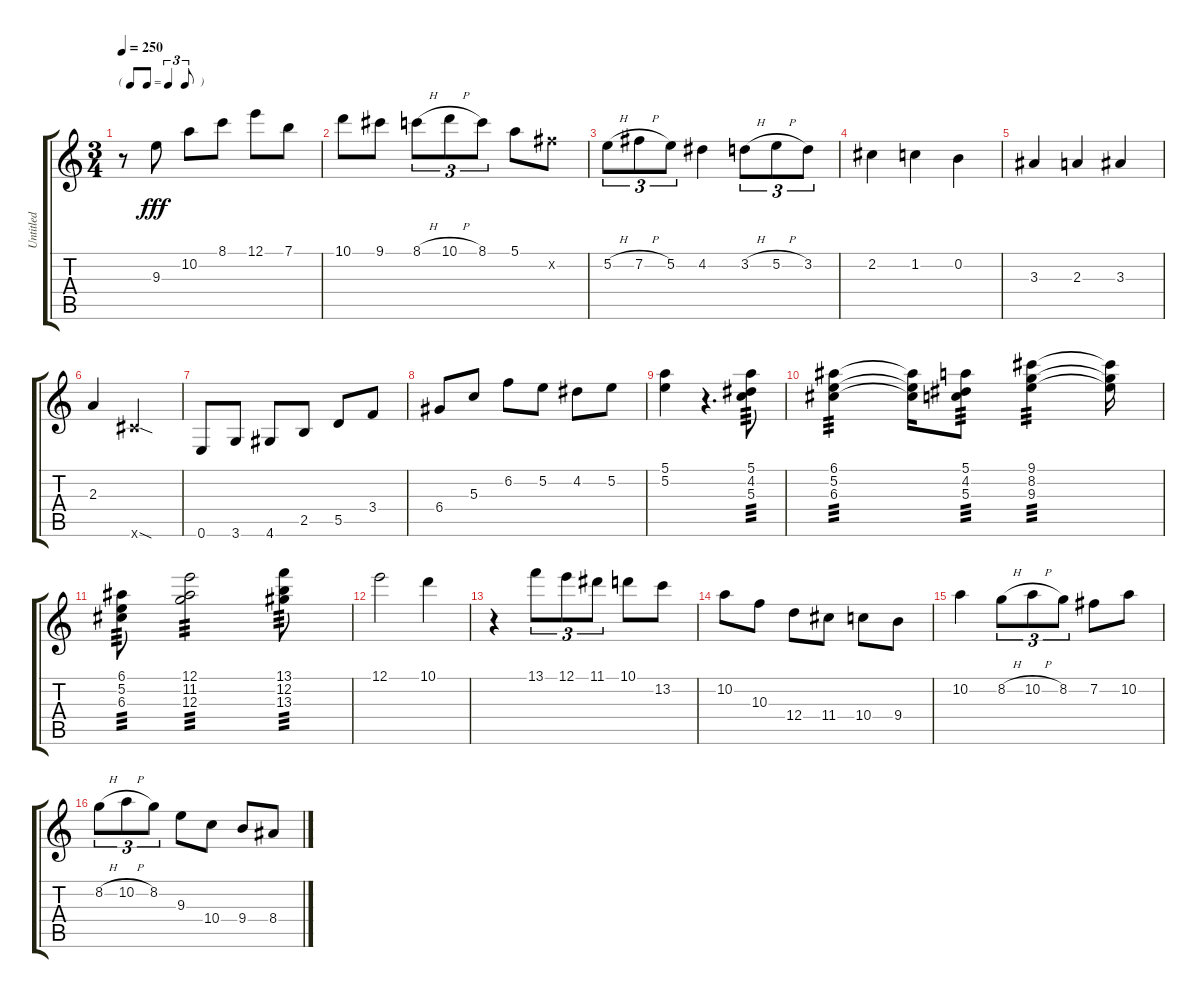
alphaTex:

\track ("Untitled" "Untitled") {instrument acousticguitarsteel}
\staff {score tabs}
\tuning (E4 B3 G3 D3 A2 E2) {hide}
\ts (3 4)
\tf triplet8th
\tempo 250
\clef g2
\ks c
r.8{dy fff} 9.3.8 10.2.8 8.1.8 12.1.8 7.1.8 |
10.1.8 9.1.8 8.1{h}.8{tu (3 2)} 10.1{h}.8{tu (3 2)} 8.1.8{tu (3 2)} 5.1.8 7.2{x}.8 |
5.2{h}.8{tu (3 2)} 7.2{h}.8{tu (3 2)} 5.2.8{tu (3 2)} 4.2.4 3.2{h}.8{tu (3 2)} 5.2{h}.8{tu (3 2)} 3.2.8{tu (3 2)} |
2.2.4 1.2.4 0.2.4 |
3.3.4 2.3.4 3.3.4 |
2.3.4 9.6{sod x}.2 |
0.6.8 3.6.8 4.6.8 2.5.8 5.5.8 3.4.8 |
6.4.8 5.3.8 6.2.8 5.2.8 4.2.8 5.2.8 |
(5.1 5.2).4 r.4{d} (5.1 4.2 5.3).8{tp 3} |
(6.1 5.2 6.3).4{tp 3} (6.1{t} 5.2{t} 6.3{t}).16 (5.1 4.2 5.3).8{tp 3} (9.1 8.2 9.3).4{tp 3} (9.1{t} 8.2{t} 9.3{t}).16 |
(6.1 5.2 6.3).8{tp 3} (12.1 11.2 12.3).2{tp 3} (13.1 12.2 13.3).8{tp 3} |
12.1.2 10.1.4 |
r.4 13.1.8{tu (3 2)} 12.1.8{tu (3 2)} 11.1.8{tu (3 2)} 10.1.8 13.2.8 |
10.2.8 10.3.8 12.4.8 11.4.8 10.4.8 9.4.8 |
10.2.4 8.2{h}.8{tu (3 2)} 10.2{h}.8{tu (3 2)} 8.2.8{tu (3 2)} 7.2.8 10.2.8 |
8.2{h}.8{tu (3 2)} 10.2{h}.8{tu (3 2)} 8.2.8{tu (3 2)} 9.3.8 10.4.8 9.4.8 8.4.8
